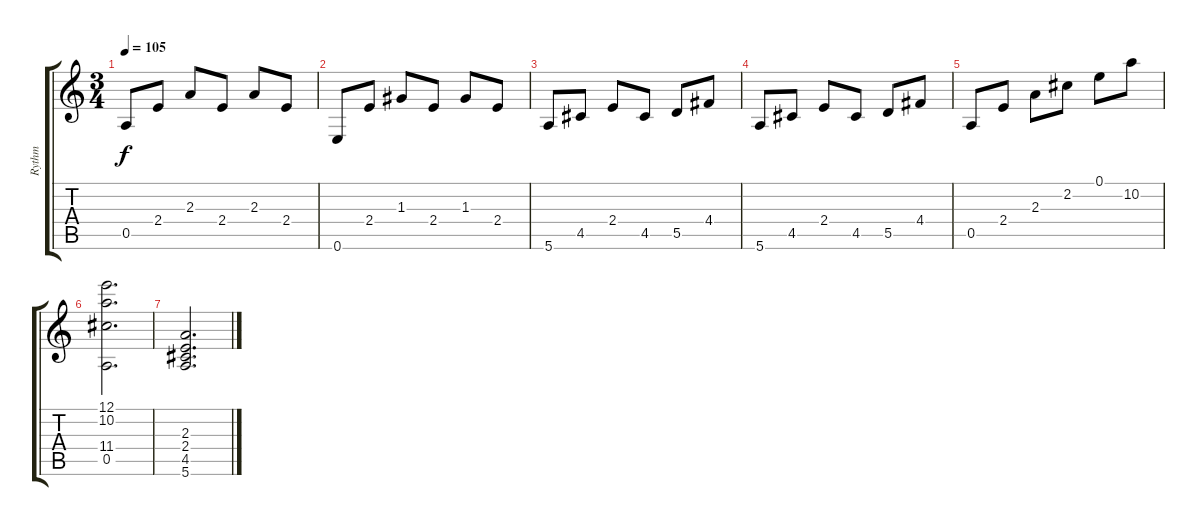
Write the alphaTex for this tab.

\track ("Rythm" "Rythm") {instrument overdrivenguitar}
\staff {score tabs}
\tuning (E4 B3 G3 D3 A2 E2) {hide}
\ts (3 4)
\tempo 105
\clef g2
\ks c
0.5.8{dy f} 2.4.8 2.3.8 2.4.8 2.3.8 2.4.8 |
0.6.8 2.4.8 1.3.8 2.4.8 1.3.8 2.4.8 |
5.6.8 4.5.8 2.4.8 4.5.8 5.5.8 4.4.8 |
5.6.8 4.5.8 2.4.8 4.5.8 5.5.8 4.4.8 |
0.5.8 2.4.8 2.3.8 2.2.8 0.1.8 10.2.8 |
(12.1 10.2 11.4 0.5).2{d} |
(2.3 2.4 4.5 5.6).2{d}
